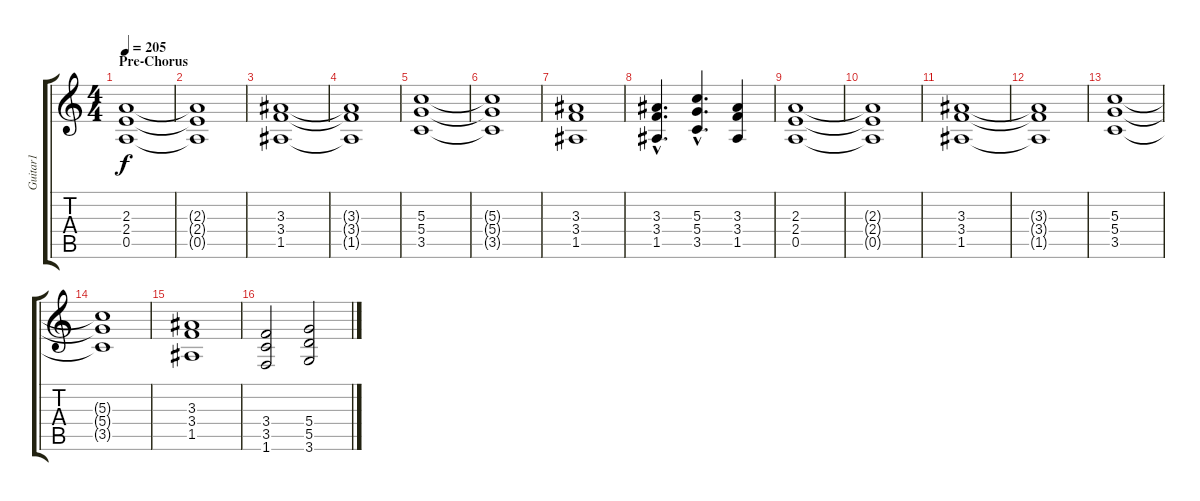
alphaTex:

\track ("Guitar1" "Guitar1") {instrument distortionguitar}
\staff {score tabs}
\tuning (E4 B3 G3 D3 A2 E2) {hide}
\ts (4 4)
\section ("" "Pre-Chorus")
\tempo 205
\clef g2
\ks c
(2.3 2.4 0.5).1{dy f} |
(2.3{t} 2.4{t} 0.5{t}).1 |
(3.3 3.4 1.5).1 |
(3.3{t} 3.4{t} 1.5{t}).1 |
(5.3 5.4 3.5).1 |
(5.3{t} 5.4{t} 3.5{t}).1 |
(3.3 3.4 1.5).1 |
(3.3{hac} 3.4{hac} 1.5{hac}).4{d} (5.3{hac} 5.4{hac} 3.5{hac}).4{d} (3.3 3.4 1.5).4 |
(2.3 2.4 0.5).1 |
(2.3{t} 2.4{t} 0.5{t}).1 |
(3.3 3.4 1.5).1 |
(3.3{t} 3.4{t} 1.5{t}).1 |
(5.3 5.4 3.5).1 |
(5.3{t} 5.4{t} 3.5{t}).1 |
(3.3 3.4 1.5).1 |
(3.4 3.5 1.6).2 (5.4 5.5 3.6).2
